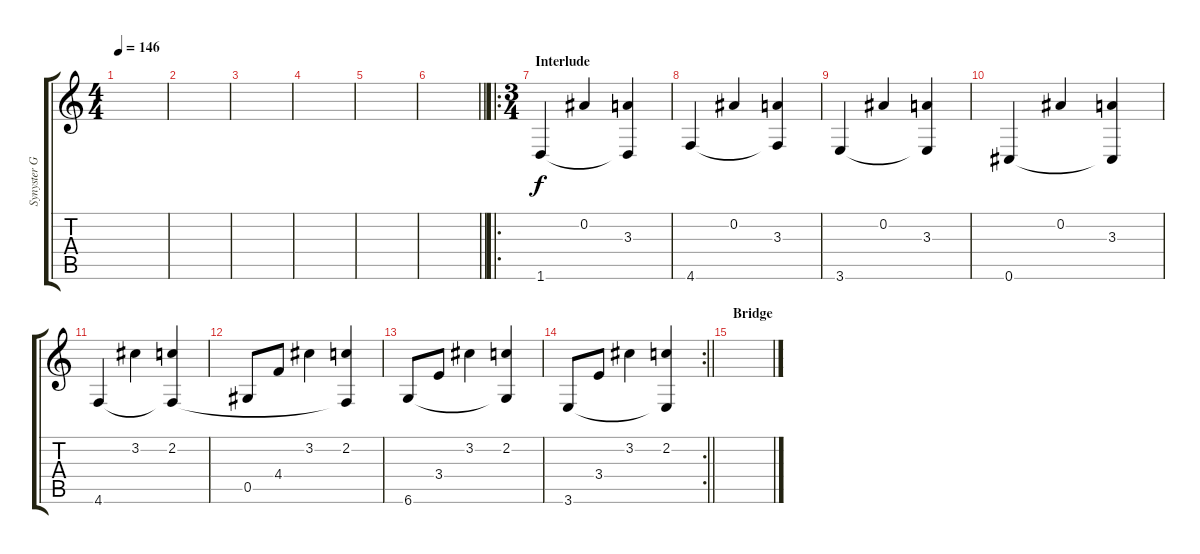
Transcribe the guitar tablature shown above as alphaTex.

\track ("Synyster Gates | Gtr. 1 - Db" "Synyster G") {instrument distortionguitar}
\staff {score tabs}
\tuning (Eb4 Bb3 Gb3 Db3 Ab2 Db2) {hide}
\ts (4 4)
\tempo 146
\clef g2
\ks c
|
|
|
|
|
\barLineRight lightlight
|
\ro
\ts (3 4)
\section ("" "Interlude")
1.6.4 0.2.4 (3.3 1.6{t}).4 |
4.6.4 0.2.4 (3.3 4.6{t}).4 |
3.6.4 0.2.4 (3.3 3.6{t}).4 |
0.6.4 0.2.4 (3.3 0.6{t}).4 |
4.6.4 3.2.4 (2.2 4.6{t}).4 |
0.5.8 4.4.8 3.2.4 (2.2 4.6{t}).4 |
6.6.8 3.4.8 3.2.4 (2.2 6.6{t}).4 |
\rc 2
\barLineRight lightlight
3.6.8 3.4.8 3.2.4 (2.2 3.6{t}).4 |
\section ("" "Bridge")
